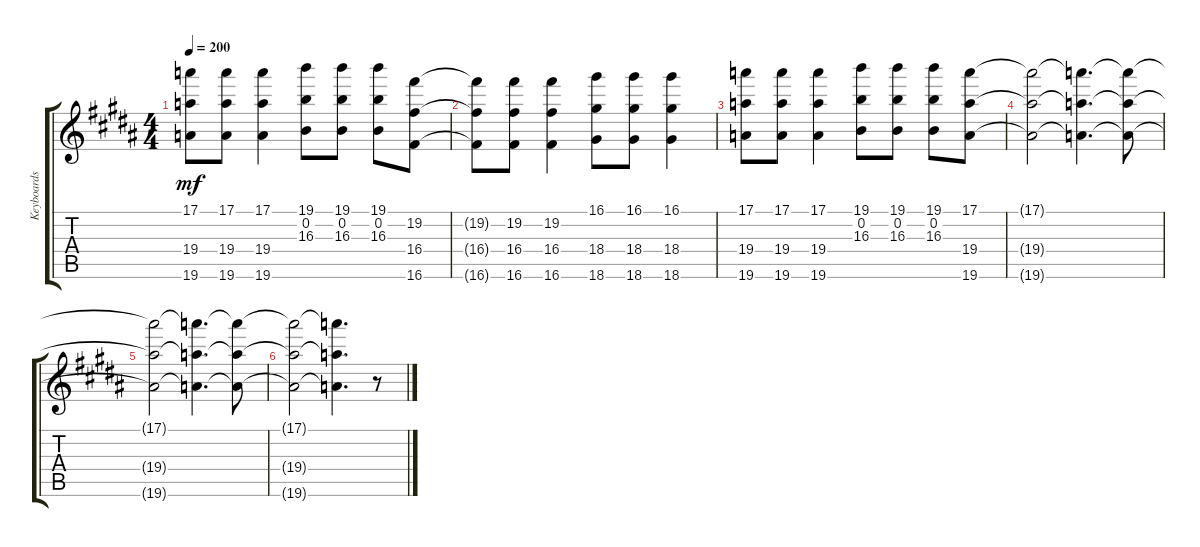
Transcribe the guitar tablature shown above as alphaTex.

\track ("Keyboards" "Keyboards") {instrument electricguitarclean}
\staff {score tabs}
\tuning (E4 B3 G3 D3 A2 D2) {hide}
\ts (4 4)
\tempo 200
\clef g2
\ks b
(17.1 19.4 19.6).8{dy mf} (17.1 19.4 19.6).8 (17.1 19.4 19.6).4 (19.1 0.2 16.3).8 (19.1 0.2 16.3).8 (19.1 0.2 16.3).8 (19.2 16.4 16.6).8 |
(19.2{t} 16.4{t} 16.6{t}).8 (19.2 16.4 16.6).8 (19.2 16.4 16.6).4 (16.1 18.4 18.6).8 (16.1 18.4 18.6).8 (16.1 18.4 18.6).4 |
(17.1 19.4 19.6).8 (17.1 19.4 19.6).8 (17.1 19.4 19.6).4 (19.1 0.2 16.3).8 (19.1 0.2 16.3).8 (19.1 0.2 16.3).8 (17.1 19.4 19.6).8 |
(17.1{t} 19.4{t} 19.6{t}).2 (17.1{t} 19.4{t} 19.6{t}).4{d} (17.1{t} 19.4{t} 19.6{t}).8 |
(17.1{t} 19.4{t} 19.6{t}).2 (17.1{t} 19.4{t} 19.6{t}).4{d} (17.1{t} 19.4{t} 19.6{t}).8 |
(17.1{t} 19.4{t} 19.6{t}).2 (17.1{t} 19.4{t} 19.6{t}).4{d} r.8
